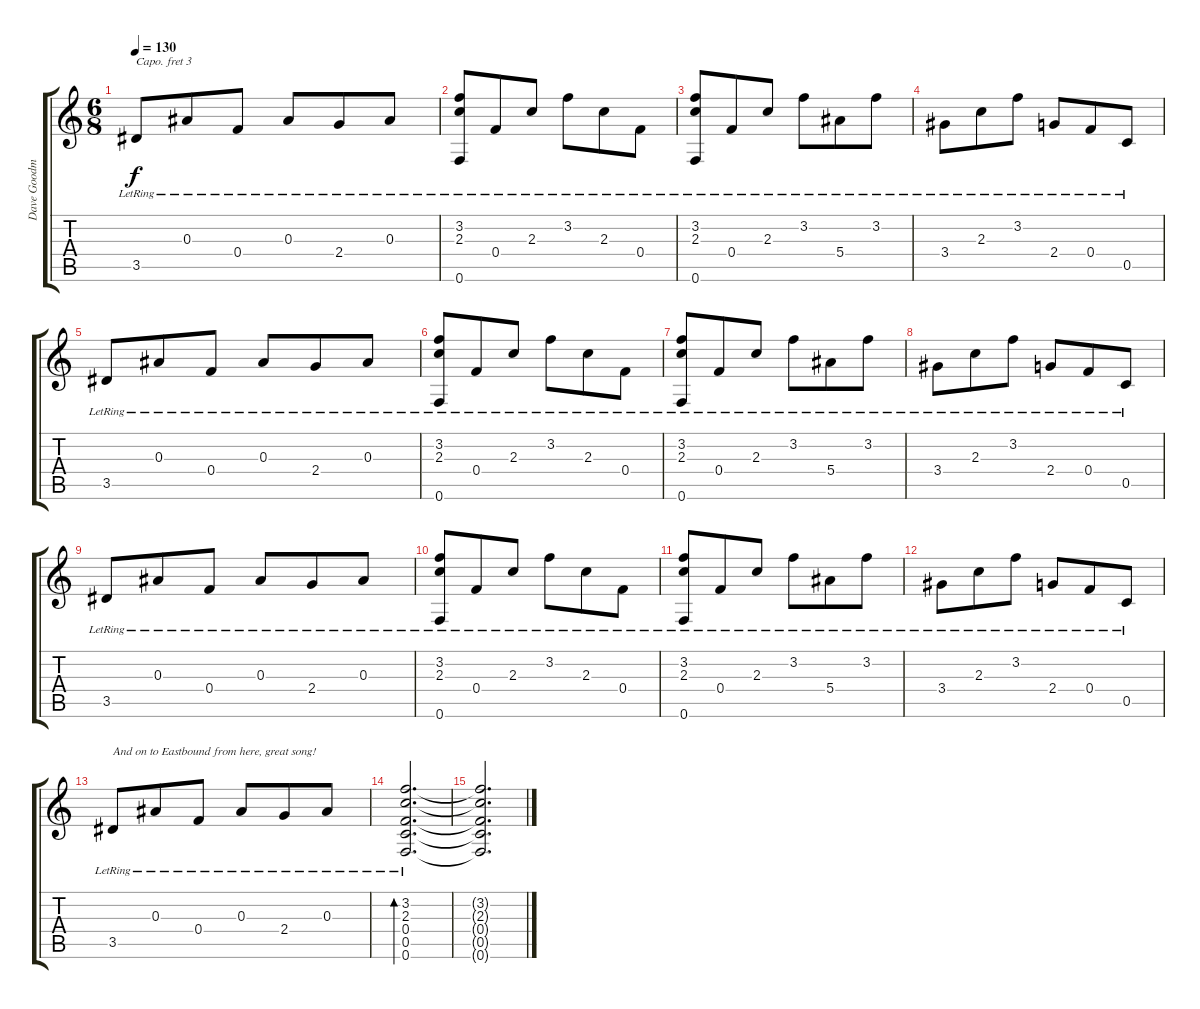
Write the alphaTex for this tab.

\track ("Dave Goodman" "Dave Goodm") {instrument acousticguitarsteel}
\staff {score tabs}
\capo 3
\tuning (E4 B3 G3 D3 A2 D2) {hide}
\ts (6 8)
\tempo 130
\clef g2
\ks c
3.5{lr}.8{dy f} 0.3{lr}.8 0.4{lr}.8 0.3{lr}.8 2.4{lr}.8 0.3{lr}.8 |
(3.2{lr} 2.3{lr} 0.6{lr}).8 0.4{lr}.8 2.3{lr}.8 3.2{lr}.8 2.3{lr}.8 0.4{lr}.8 |
(3.2{lr} 2.3{lr} 0.6{lr}).8 0.4{lr}.8 2.3{lr}.8 3.2{lr}.8 5.4{lr}.8 3.2{lr}.8 |
3.4{lr}.8 2.3{lr}.8 3.2{lr}.8 2.4{lr}.8 0.4{lr}.8 0.5{lr}.8 |
3.5{lr}.8 0.3{lr}.8 0.4{lr}.8 0.3{lr}.8 2.4{lr}.8 0.3{lr}.8 |
(3.2{lr} 2.3{lr} 0.6{lr}).8 0.4{lr}.8 2.3{lr}.8 3.2{lr}.8 2.3{lr}.8 0.4{lr}.8 |
(3.2{lr} 2.3{lr} 0.6{lr}).8 0.4{lr}.8 2.3{lr}.8 3.2{lr}.8 5.4{lr}.8 3.2{lr}.8 |
3.4{lr}.8 2.3{lr}.8 3.2{lr}.8 2.4{lr}.8 0.4{lr}.8 0.5{lr}.8 |
3.5{lr}.8 0.3{lr}.8 0.4{lr}.8 0.3{lr}.8 2.4{lr}.8 0.3{lr}.8 |
(3.2{lr} 2.3{lr} 0.6{lr}).8 0.4{lr}.8 2.3{lr}.8 3.2{lr}.8 2.3{lr}.8 0.4{lr}.8 |
(3.2{lr} 2.3{lr} 0.6{lr}).8 0.4{lr}.8 2.3{lr}.8 3.2{lr}.8 5.4{lr}.8 3.2{lr}.8 |
3.4{lr}.8 2.3{lr}.8 3.2{lr}.8 2.4{lr}.8 0.4{lr}.8 0.5{lr}.8 |
3.5{lr}.8{txt "And on to Eastbound from here, great song!"} 0.3{lr}.8 0.4{lr}.8 0.3{lr}.8 2.4{lr}.8 0.3{lr}.8 |
(3.2{lr} 2.3{lr} 0.4{lr} 0.5{lr} 0.6{lr}).2{d bd 480} |
(3.2{t} 2.3{t} 0.4{t} 0.5{t} 0.6{t}).2{d}
